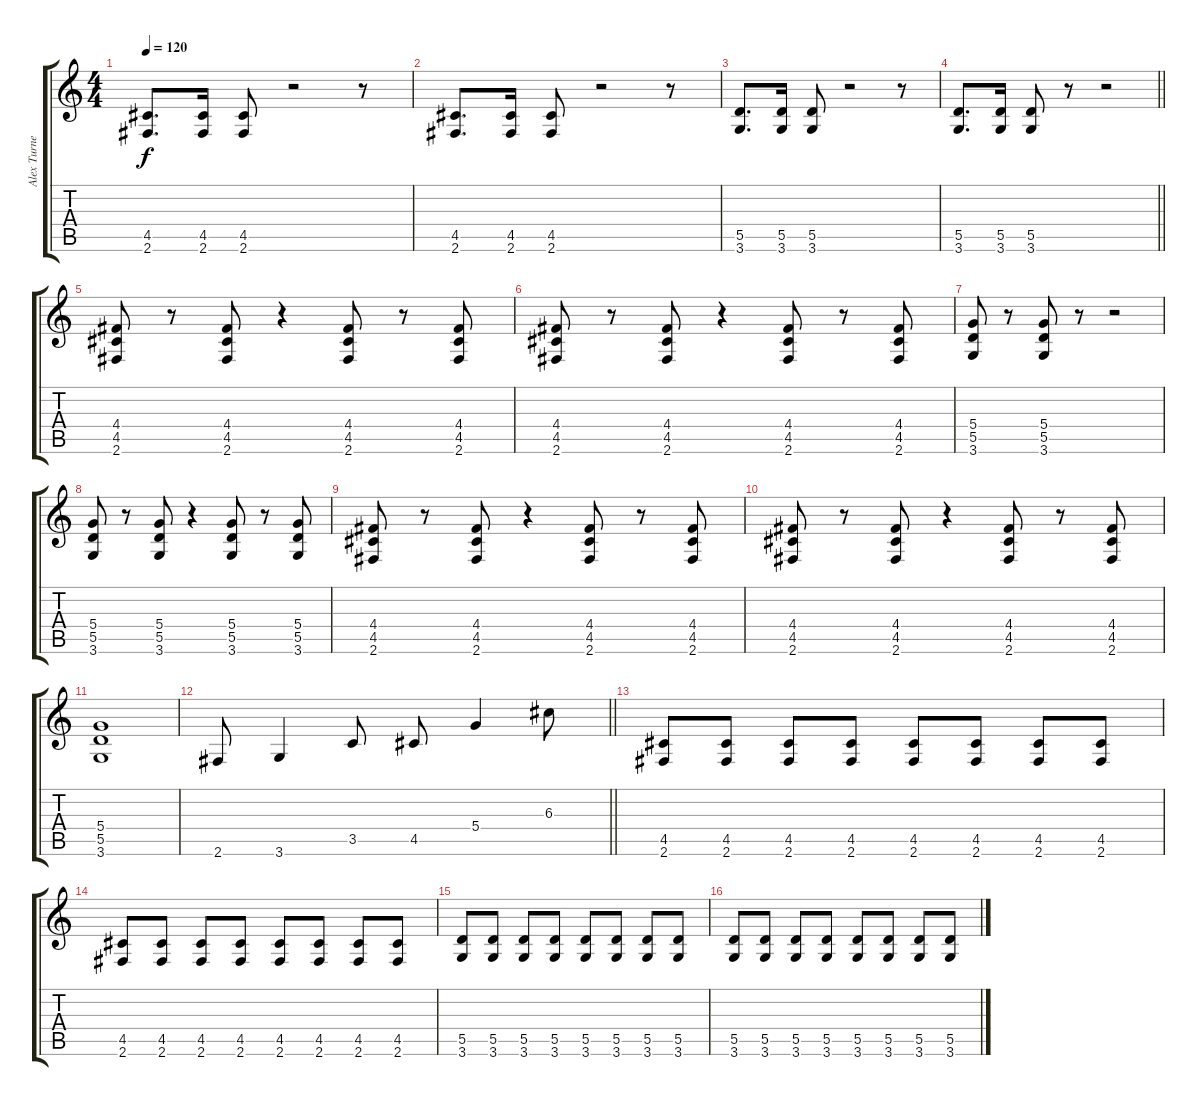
\track ("Alex Turner" "Alex Turne") {instrument distortionguitar}
\staff {score tabs}
\tuning (E4 B3 G3 D3 A2 E2) {hide}
\ts (4 4)
\tempo 120
\clef g2
\ks c
(4.5 2.6).8{d dy f} (4.5 2.6).16 (4.5 2.6).8 r.2 r.8 |
(4.5 2.6).8{d} (4.5 2.6).16 (4.5 2.6).8 r.2 r.8 |
(5.5 3.6).8{d} (5.5 3.6).16 (5.5 3.6).8 r.2 r.8 |
\barLineRight lightlight
(5.5 3.6).8{d} (5.5 3.6).16 (5.5 3.6).8 r.8 r.2 |
\section ("" "")
(4.4 4.5 2.6).8 r.8 (4.4 4.5 2.6).8 r.4 (4.4 4.5 2.6).8 r.8 (4.4 4.5 2.6).8 |
(4.4 4.5 2.6).8 r.8 (4.4 4.5 2.6).8 r.4 (4.4 4.5 2.6).8 r.8 (4.4 4.5 2.6).8 |
(5.4 5.5 3.6).8 r.8 (5.4 5.5 3.6).8 r.8 r.2 |
(5.4 5.5 3.6).8 r.8 (5.4 5.5 3.6).8 r.4 (5.4 5.5 3.6).8 r.8 (5.4 5.5 3.6).8 |
(4.4 4.5 2.6).8 r.8 (4.4 4.5 2.6).8 r.4 (4.4 4.5 2.6).8 r.8 (4.4 4.5 2.6).8 |
(4.4 4.5 2.6).8 r.8 (4.4 4.5 2.6).8 r.4 (4.4 4.5 2.6).8 r.8 (4.4 4.5 2.6).8 |
(5.4 5.5 3.6).1 |
\barLineRight lightlight
2.6.8 3.6.4 3.5.8 4.5.8 5.4.4 6.3.8 |
\section ("" "")
(4.5 2.6).8 (4.5 2.6).8 (4.5 2.6).8 (4.5 2.6).8 (4.5 2.6).8 (4.5 2.6).8 (4.5 2.6).8 (4.5 2.6).8 |
(4.5 2.6).8 (4.5 2.6).8 (4.5 2.6).8 (4.5 2.6).8 (4.5 2.6).8 (4.5 2.6).8 (4.5 2.6).8 (4.5 2.6).8 |
(5.5 3.6).8 (5.5 3.6).8 (5.5 3.6).8 (5.5 3.6).8 (5.5 3.6).8 (5.5 3.6).8 (5.5 3.6).8 (5.5 3.6).8 |
(5.5 3.6).8 (5.5 3.6).8 (5.5 3.6).8 (5.5 3.6).8 (5.5 3.6).8 (5.5 3.6).8 (5.5 3.6).8 (5.5 3.6).8
